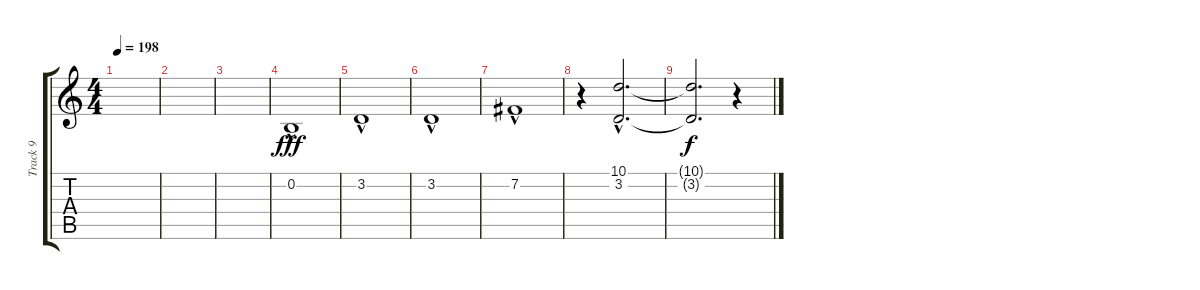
\track ("Track 9" "Track 9") {instrument lead1square}
\staff {score tabs}
\tuning (E4 B3 G3 D3 A2 E2) {hide}
\ts (4 4)
\tempo 198
\clef g2
\ks c
|
|
|
0.2{hac}.1{dy fff} |
3.2{hac}.1 |
3.2{hac}.1 |
7.2{hac}.1 |
r.4 (10.1 3.2{hac}).2{d} |
(10.1{t} 3.2{t}).2{d dy f} r.4
